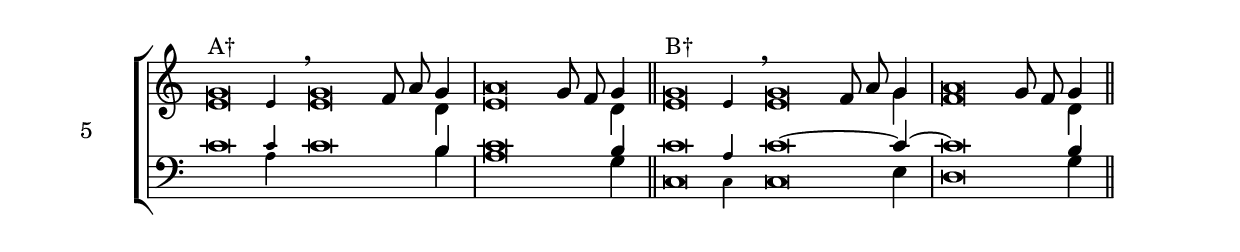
\version "2.18.2"
\version "2.18.2"

divisioMinima = {
    \bar ""
    \once \override BreathingSign.stencil = #ly:breathing-sign::divisio-minima
    \once \override BreathingSign.Y-offset = #0
    \breathe
}

dm = {
    \bar ""
    \once \override BreathingSign.stencil = #ly:breathing-sign::divisio-maior
    \once \override BreathingSign.Y-offset = #0
    \breathe
}
divisioMaxima = {
    \bar ""
    \once \override BreathingSign.stencil = #ly:breathing-sign::divisio-maxima
    \once \override BreathingSign.Y-offset = #0
    \breathe
}

fi = { \bar "||" }
ll = { \once \override LyricText.self-alignment-X = #LEFT }
sm = { \set melismaBusyProperties = #'() }
usm = { \unset melismaBusyProperties }

global = {
    \key c \major
    \cadenzaOn
    \set tieWaitForNote = ##t
    \autoBeamOff
    %\hide Staff.Stem
}

sopranoOneFlex = { \afterGrace g'\breve^"A†" e'4 \breathe g'\breve f'8 a' g'4 \bar "|" a'\breve g'8 f' g'4 \bar "||" }
sopranoOne = { g'\breve^"A" f'8 a' g'4 \bar "|" a'\breve g'8 f' g'4 \bar "||"   }
sopranoTwoFlex = { \afterGrace g'\breve^"B†" e'4 \breathe g'\breve f'8 a' g'4 \bar "|" a'\breve g'8 f' g'4 \bar "||"  }
sopranoTwo = { g'\breve^"B" f'8 a' g'4 \bar "|" a'\breve g'8 f' g'4 \bar "||"  }

altoOneFlex = { e'\breve e'\breve s4 d'4 e'\breve s4 d'4 }
altoOne = { e'\breve s4 d'4 e'\breve s4 d'4   }
altoTwoFlex = {  e'\breve e'\breve s4 g'4 f'\breve s4 d'4  }
altoTwo = { e'\breve s4 g'4 f'\breve s4 d'4   }

tenorOneFlex = { \afterGrace c'\breve c'4 c'\breve s4 b4 \bar "|" c'\breve s4 b4 \bar "||" }
tenorOne = { c'\breve s4 b4 \bar "|" c'\breve s4 b4 \bar "||"   }
tenorTwoFlex = { \afterGrace c'\breve a4 c'\breve~ s4 c'4~ \bar "|" c'\breve s4 b4 \bar "||" }
tenorTwo = { c'\breve~ s4 c'4~ \bar "|" c'\breve s4 b4 \bar "||"  }

bassOneFlex = { \afterGrace s\breve a4 s\breve s4 b4 a\breve s4 g4 }
bassOne = { s\breve s4 b4 a\breve s4 g4   }
bassTwoFlex = { \afterGrace c\breve c4 c\breve s4 e4 d\breve s4 g4  }
bassTwo = { c\breve s4 e4 d\breve s4 g4  }




sopMusic = {
    \global
    \voiceOne
    \sopranoOneFlex
    \sopranoTwoFlex
}
altoMusic = {
    \global
    \voiceTwo
    \altoOneFlex
    \altoTwoFlex
}
tenorMusic = {
    \global
    \voiceOne
    \tenorOneFlex
    \tenorTwoFlex
}
bassMusic = {
    \global
    \voiceTwo
    \bassOneFlex
    \bassTwoFlex
}

\score {

    \header {
        %piece = \markup { \fontsize #2 \bold "LBI_2B" }
    }
    <<
        \transpose e e {



            \new ChoirStaff \with { instrumentName = #"5" } % LBI_2B
            <<
                \new Staff ="up"
                <<
                    \clef treble
                    \accidentalStyle forget
                    \new Voice = "Soprano" \sopMusic
                    \new Voice = "Alto" \altoMusic
                >>
                \new Staff ="down"
                <<
                    \clef bass
                    \accidentalStyle forget
                    \new Voice = "Tenor" \tenorMusic
                    \new Voice = "Bass" \bassMusic
                >>
            >>
        }
    >>

    \layout 
    { 
        ragged-last = ##t
        \context 
        { 
            \Staff 
            \remove Time_signature_engraver 
        } 

    } 

}
